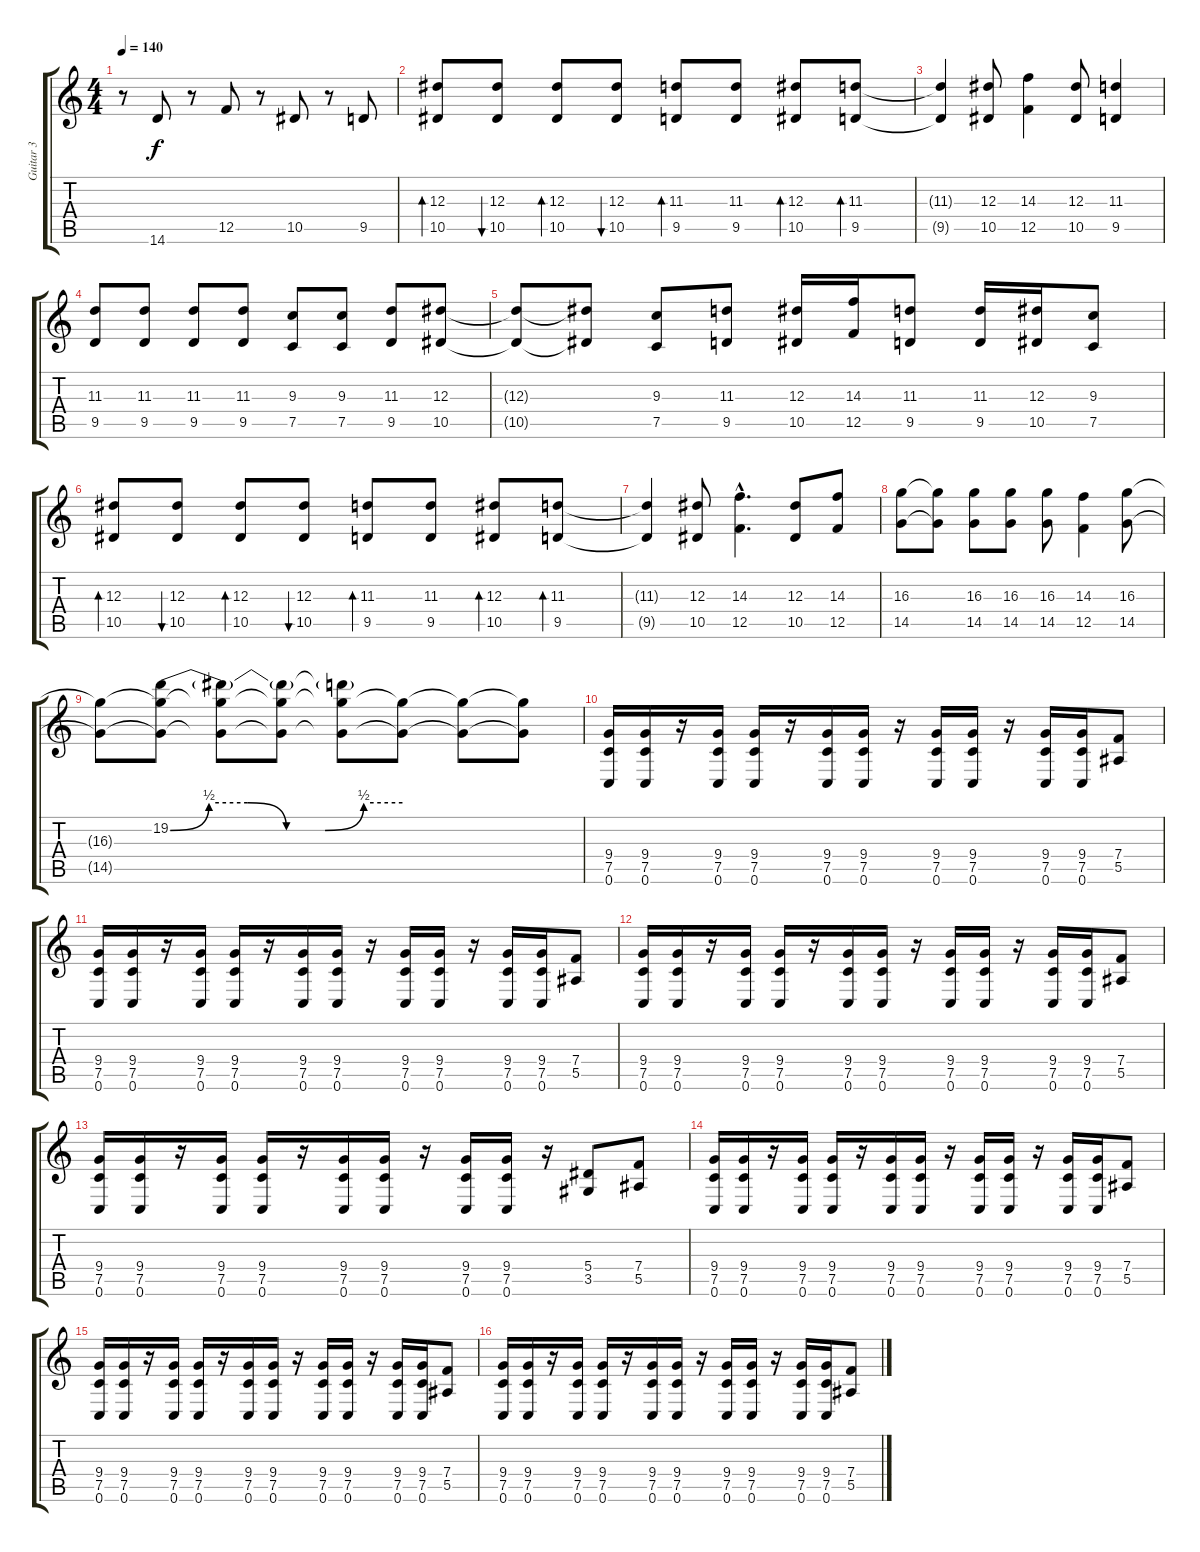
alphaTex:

\track ("Guitar 3" "Guitar 3") {instrument acousticguitarsteel}
\staff {score tabs}
\tuning (C4 G3 Eb3 Bb2 F2 C2) {hide}
\ts (4 4)
\tempo 140
\clef g2
\ks c
r.8{dy f} 14.6.8 r.8 12.5.8 r.8 10.5.8 r.8 9.5.8 |
(12.3 10.5).8{bd 120 volume 14 balance 4 instrument distortionguitar} (12.3 10.5).8{bu 120} (12.3 10.5).8{bd 120} (12.3 10.5).8{bu 120} (11.3 9.5).8{bd 120} (11.3 9.5).8 (12.3 10.5).8{bd 120} (11.3 9.5).8{bd 120} |
(11.3{t} 9.5{t}).4 (12.3 10.5).8 (14.3 12.5).4 (12.3 10.5).8 (11.3 9.5).4 |
(11.3 9.5).8 (11.3 9.5).8 (11.3 9.5).8 (11.3 9.5).8 (9.3 7.5).8 (9.3 7.5).8 (11.3 9.5).8 (12.3 10.5).8 |
(12.3{t} 10.5{t}).8 (12.3{t} 10.5{t}).8 (9.3 7.5).8 (11.3 9.5).8 (12.3 10.5).16 (14.3 12.5).16 (11.3 9.5).8 (11.3 9.5).16 (12.3 10.5).16 (9.3 7.5).8 |
(12.3 10.5).8{bd 120 volume 14 instrument distortionguitar} (12.3 10.5).8{bu 120} (12.3 10.5).8{bd 120} (12.3 10.5).8{bu 120} (11.3 9.5).8{bd 120} (11.3 9.5).8 (12.3 10.5).8{bd 120} (11.3 9.5).8{bd 120} |
(11.3{t} 9.5{t}).4 (12.3 10.5).8 (14.3{hac} 12.5{hac}).4{d} (12.3 10.5).8 (14.3 12.5).8 |
(16.3 14.5).8 (16.3{t} 14.5{t}).8 (16.3 14.5).8 (16.3 14.5).8 (16.3 14.5).8 (14.3 12.5).4 (16.3 14.5).8 |
(16.3{t} 14.5{t}).8 (19.2{be (custom 0 0 10 2 20 2 30 0 40 0 50 2 60 2)} 16.3{t} 14.5{t}).8 (19.2{t} 16.3{t} 14.5{t}).8 (19.2{t} 16.3{t} 14.5{t}).8 (19.2{t} 16.3{t} 14.5{t}).8 (16.3{t} 14.5{t}).8 (16.3{t} 14.5{t}).8 (16.3{t} 14.5{t}).8 |
(9.4 7.5 0.6).16 (9.4 7.5 0.6).16 r.16 (9.4 7.5 0.6).16 (9.4 7.5 0.6).16 r.16 (9.4 7.5 0.6).16 (9.4 7.5 0.6).16 r.16 (9.4 7.5 0.6).16 (9.4 7.5 0.6).16 r.16 (9.4 7.5 0.6).16 (9.4 7.5 0.6).16 (7.4 5.5).8 |
(9.4 7.5 0.6).16 (9.4 7.5 0.6).16 r.16 (9.4 7.5 0.6).16 (9.4 7.5 0.6).16 r.16 (9.4 7.5 0.6).16 (9.4 7.5 0.6).16 r.16 (9.4 7.5 0.6).16 (9.4 7.5 0.6).16 r.16 (9.4 7.5 0.6).16 (9.4 7.5 0.6).16 (7.4 5.5).8 |
(9.4 7.5 0.6).16 (9.4 7.5 0.6).16 r.16 (9.4 7.5 0.6).16 (9.4 7.5 0.6).16 r.16 (9.4 7.5 0.6).16 (9.4 7.5 0.6).16 r.16 (9.4 7.5 0.6).16 (9.4 7.5 0.6).16 r.16 (9.4 7.5 0.6).16 (9.4 7.5 0.6).16 (7.4 5.5).8 |
(9.4 7.5 0.6).16 (9.4 7.5 0.6).16 r.16 (9.4 7.5 0.6).16 (9.4 7.5 0.6).16 r.16 (9.4 7.5 0.6).16 (9.4 7.5 0.6).16 r.16 (9.4 7.5 0.6).16 (9.4 7.5 0.6).16 r.16 (5.4 3.5).8 (7.4 5.5).8 |
(9.4 7.5 0.6).16 (9.4 7.5 0.6).16 r.16 (9.4 7.5 0.6).16 (9.4 7.5 0.6).16 r.16 (9.4 7.5 0.6).16 (9.4 7.5 0.6).16 r.16 (9.4 7.5 0.6).16 (9.4 7.5 0.6).16 r.16 (9.4 7.5 0.6).16 (9.4 7.5 0.6).16 (7.4 5.5).8 |
(9.4 7.5 0.6).16 (9.4 7.5 0.6).16 r.16 (9.4 7.5 0.6).16 (9.4 7.5 0.6).16 r.16 (9.4 7.5 0.6).16 (9.4 7.5 0.6).16 r.16 (9.4 7.5 0.6).16 (9.4 7.5 0.6).16 r.16 (9.4 7.5 0.6).16 (9.4 7.5 0.6).16 (7.4 5.5).8 |
(9.4 7.5 0.6).16 (9.4 7.5 0.6).16 r.16 (9.4 7.5 0.6).16 (9.4 7.5 0.6).16 r.16 (9.4 7.5 0.6).16 (9.4 7.5 0.6).16 r.16 (9.4 7.5 0.6).16 (9.4 7.5 0.6).16 r.16 (9.4 7.5 0.6).16 (9.4 7.5 0.6).16 (7.4 5.5).8
